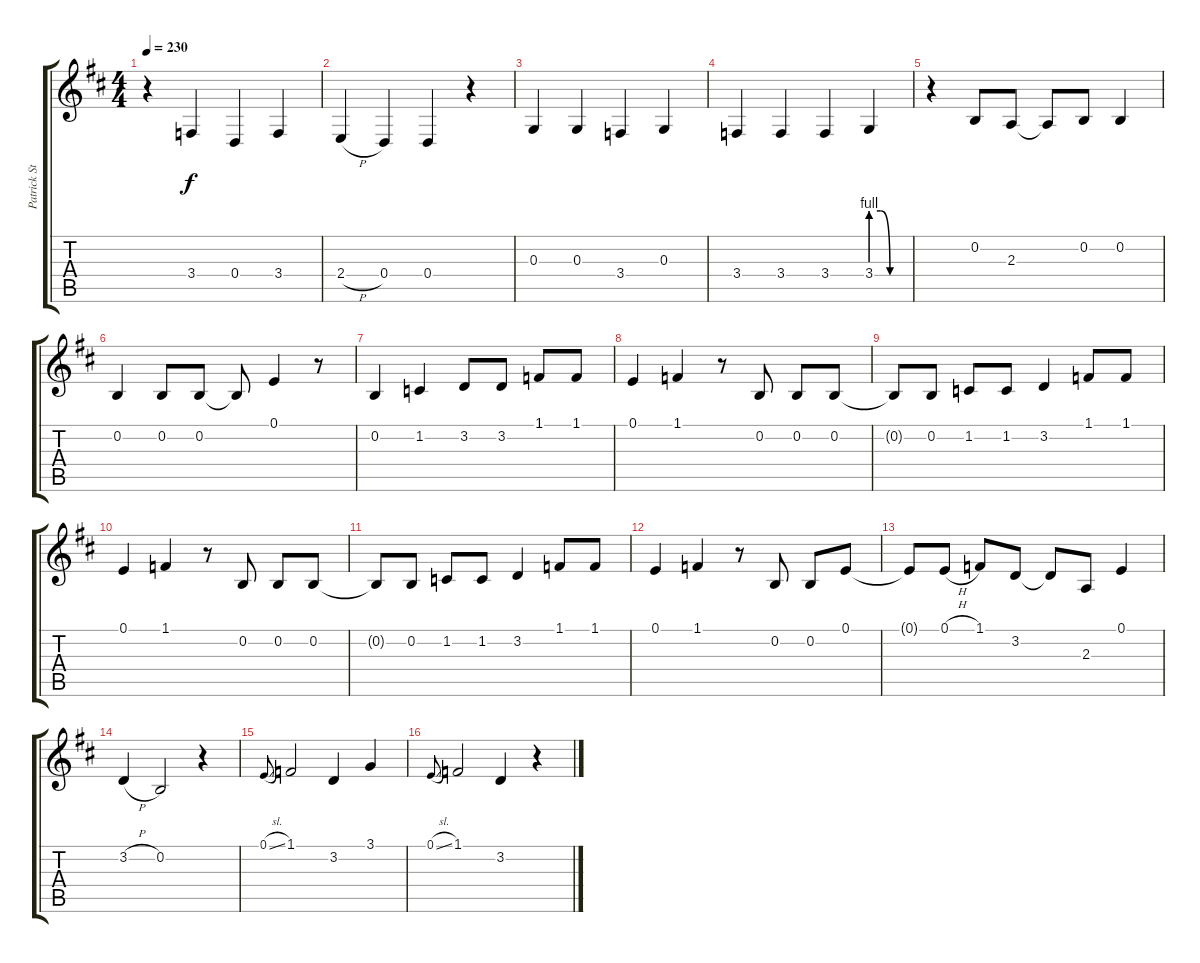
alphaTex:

\track ("Patrick Stump(Lead Vocals) " "Patrick St") {instrument clarinet}
\staff {score tabs}
\tuning (E4 B3 G3 D3 A2 E2) {hide}
\ts (4 4)
\tempo 230
\clef g2
\ks d
r.4{dy f} 3.4.4 0.4.4 3.4.4 |
2.4{h}.4 0.4.4 0.4.4 r.4 |
0.3.4 0.3.4 3.4.4 0.3.4 |
3.4.4 3.4.4 3.4.4 3.4{be (custom 0 4 15 4 30 0 60 0)}.4 |
r.4 0.2.8 2.3.8 2.3{t}.8 0.2.8 0.2.4 |
0.2.4 0.2.8 0.2.8 0.2{t}.8 0.1.4 r.8 |
0.2.4 1.2.4 3.2.8 3.2.8 1.1.8 1.1.8 |
0.1.4 1.1.4 r.8 0.2.8 0.2.8 0.2.8 |
0.2{t}.8 0.2.8 1.2.8 1.2.8 3.2.4 1.1.8 1.1.8 |
0.1.4 1.1.4 r.8 0.2.8 0.2.8 0.2.8 |
0.2{t}.8 0.2.8 1.2.8 1.2.8 3.2.4 1.1.8 1.1.8 |
0.1.4 1.1.4 r.8 0.2.8 0.2.8 0.1.8 |
0.1{t}.8 0.1{h}.8 1.1.8 3.2.8 3.2{t}.8 2.3.8 0.1.4 |
3.2{h}.4 0.2.2 r.4 |
0.1{sl}.8{gr onbeat} 1.1.2 3.2.4 3.1.4 |
0.1{sl}.8{gr onbeat} 1.1.2 3.2.4 r.4
